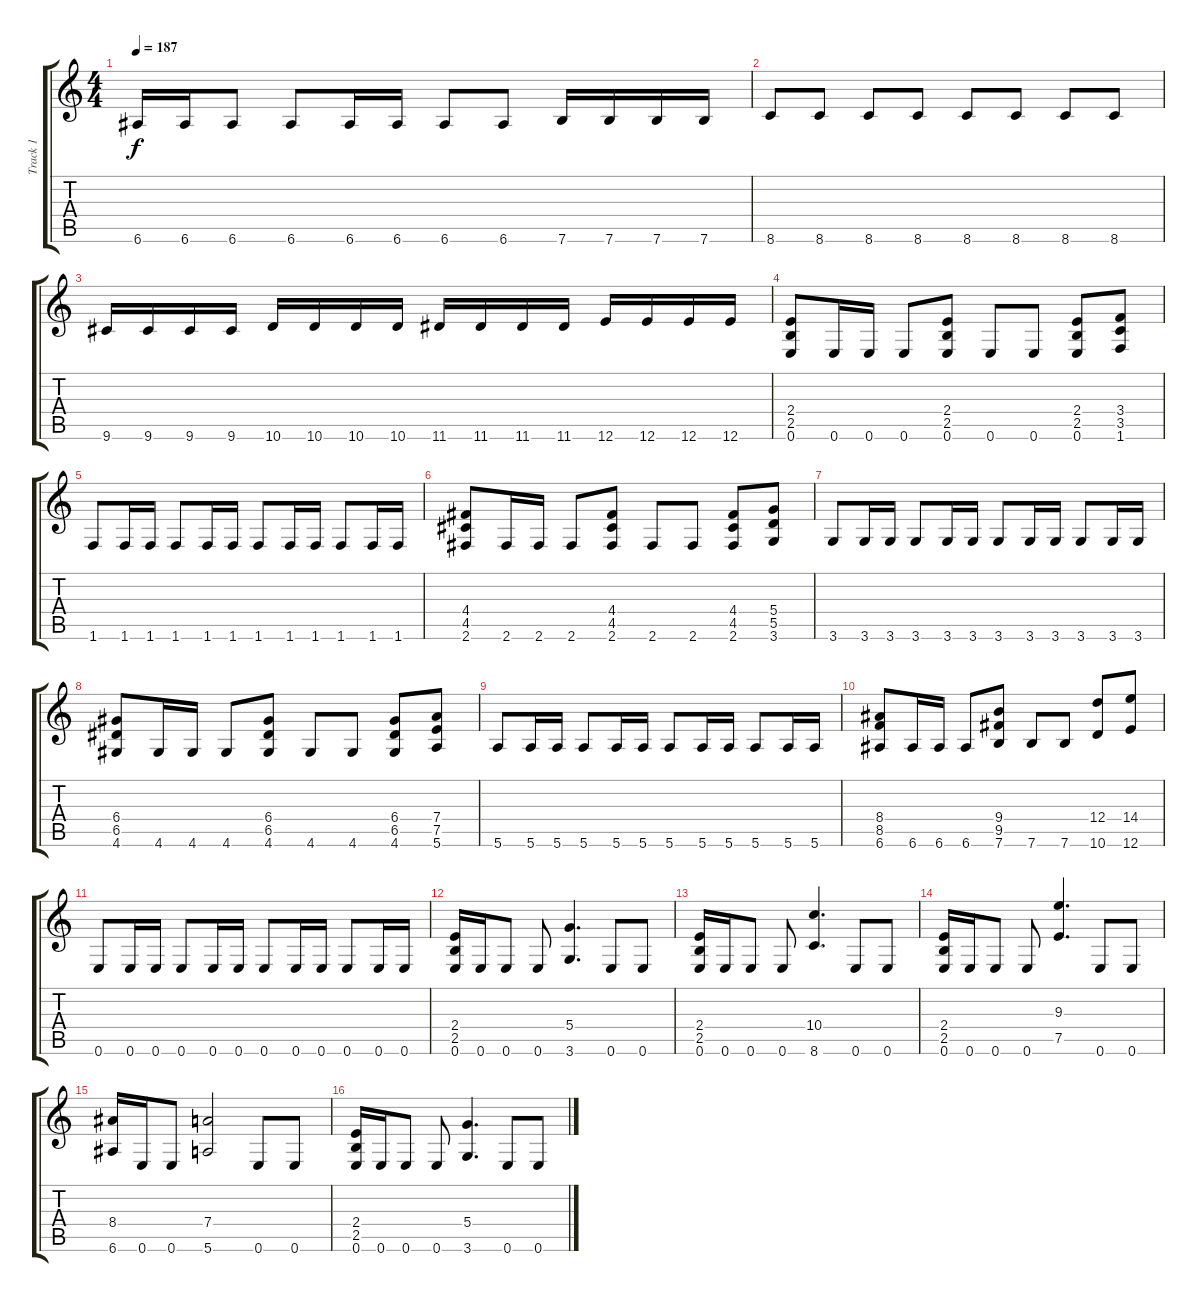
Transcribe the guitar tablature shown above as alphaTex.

\track ("Track 1" "Track 1") {instrument distortionguitar}
\staff {score tabs}
\tuning (E4 B3 G3 D3 A2 E2) {hide}
\ts (4 4)
\tempo 187
\clef g2
\ks c
6.6.16{dy f} 6.6.16 6.6.8 6.6.8 6.6.16 6.6.16 6.6.8 6.6.8 7.6.16 7.6.16 7.6.16 7.6.16 |
8.6.8 8.6.8 8.6.8 8.6.8 8.6.8 8.6.8 8.6.8 8.6.8 |
9.6.16 9.6.16 9.6.16 9.6.16 10.6.16 10.6.16 10.6.16 10.6.16 11.6.16 11.6.16 11.6.16 11.6.16 12.6.16 12.6.16 12.6.16 12.6.16 |
(2.4 2.5 0.6).8 0.6.16 0.6.16 0.6.8 (2.4 2.5 0.6).8 0.6.8 0.6.8 (2.4 2.5 0.6).8 (3.4 3.5 1.6).8 |
1.6.8 1.6.16 1.6.16 1.6.8 1.6.16 1.6.16 1.6.8 1.6.16 1.6.16 1.6.8 1.6.16 1.6.16 |
(4.4 4.5 2.6).8 2.6.16 2.6.16 2.6.8 (4.4 4.5 2.6).8 2.6.8 2.6.8 (4.4 4.5 2.6).8 (5.4 5.5 3.6).8 |
3.6.8 3.6.16 3.6.16 3.6.8 3.6.16 3.6.16 3.6.8 3.6.16 3.6.16 3.6.8 3.6.16 3.6.16 |
(6.4 6.5 4.6).8 4.6.16 4.6.16 4.6.8 (6.4 6.5 4.6).8 4.6.8 4.6.8 (6.4 6.5 4.6).8 (7.4 7.5 5.6).8 |
5.6.8 5.6.16 5.6.16 5.6.8 5.6.16 5.6.16 5.6.8 5.6.16 5.6.16 5.6.8 5.6.16 5.6.16 |
(8.4 8.5 6.6).8 6.6.16 6.6.16 6.6.8 (9.4 9.5 7.6).8 7.6.8 7.6.8 (12.4 10.6).8 (14.4 12.6).8 |
0.6.8 0.6.16 0.6.16 0.6.8 0.6.16 0.6.16 0.6.8 0.6.16 0.6.16 0.6.8 0.6.16 0.6.16 |
(2.4 2.5 0.6).16 0.6.16 0.6.8 0.6.8 (5.4 3.6).4{d} 0.6.8 0.6.8 |
(2.4 2.5 0.6).16 0.6.16 0.6.8 0.6.8 (10.4 8.6).4{d} 0.6.8 0.6.8 |
(2.4 2.5 0.6).16 0.6.16 0.6.8 0.6.8 (9.3 7.5).4{d} 0.6.8 0.6.8 |
(8.4 6.6).16 0.6.16 0.6.8 (7.4 5.6).2 0.6.8 0.6.8 |
(2.4 2.5 0.6).16 0.6.16 0.6.8 0.6.8 (5.4 3.6).4{d} 0.6.8 0.6.8
